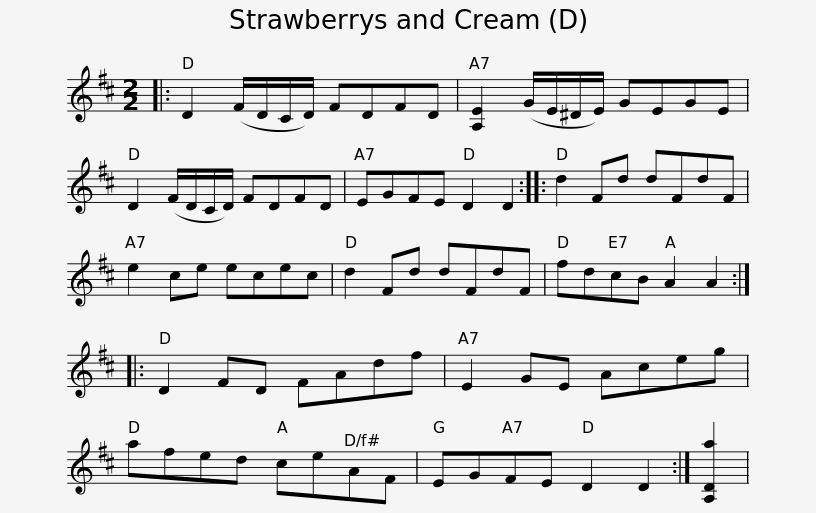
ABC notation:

X:1
L:1/8
M:2/2
I:linebreak $
K:D
V:1 treble
V:1
|: D2 (F/D/C/D/) FDFD | [A,E]2 (G/E/^D/E/) GEGE | D2 (F/D/C/D/) FDFD | EGFE D2 D2 :: d2 Fd dFdF |$ %5
 e2 ce ecec | d2 Fd dFdF | fdcB A2 A2 :: D2 FD FAdf | E2 GE Aceg | %10
 afed ceAF |$ EGFE D2 D2 :| [A,Da]2 | %13
